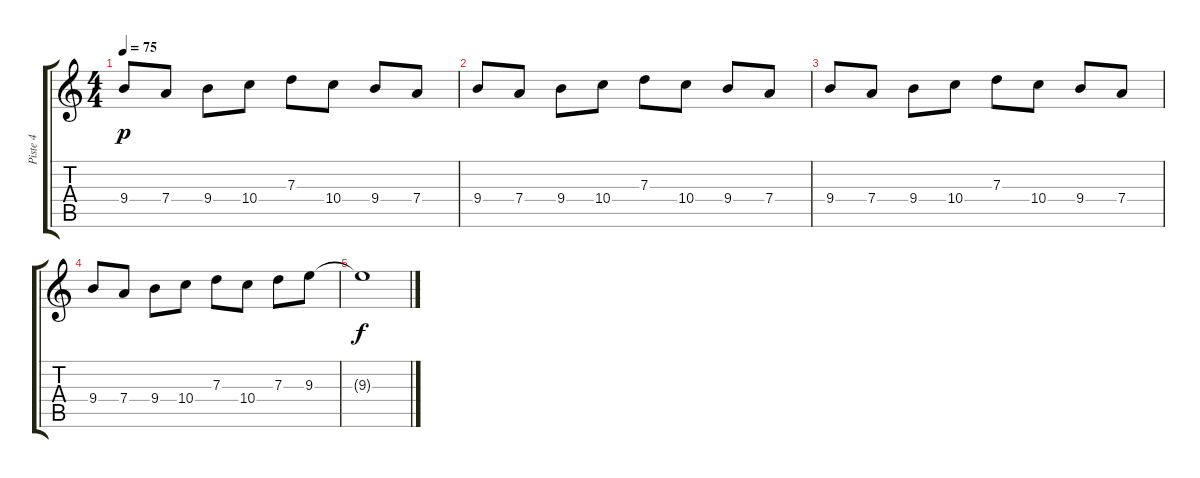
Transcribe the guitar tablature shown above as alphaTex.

\track ("Piste 4" "Piste 4") {instrument overdrivenguitar}
\staff {score tabs}
\tuning (E4 B3 G3 D3 A2 E2) {hide}
\ts (4 4)
\tempo 75
\clef g2
\ks c
9.4.8{dy p} 7.4.8 9.4.8 10.4.8 7.3.8 10.4.8 9.4.8 7.4.8 |
9.4.8 7.4.8 9.4.8 10.4.8 7.3.8 10.4.8 9.4.8 7.4.8 |
9.4.8 7.4.8 9.4.8 10.4.8 7.3.8 10.4.8 9.4.8 7.4.8 |
9.4.8 7.4.8 9.4.8 10.4.8 7.3.8 10.4.8 7.3.8 9.3.8 |
9.3{t}.1{dy f}
